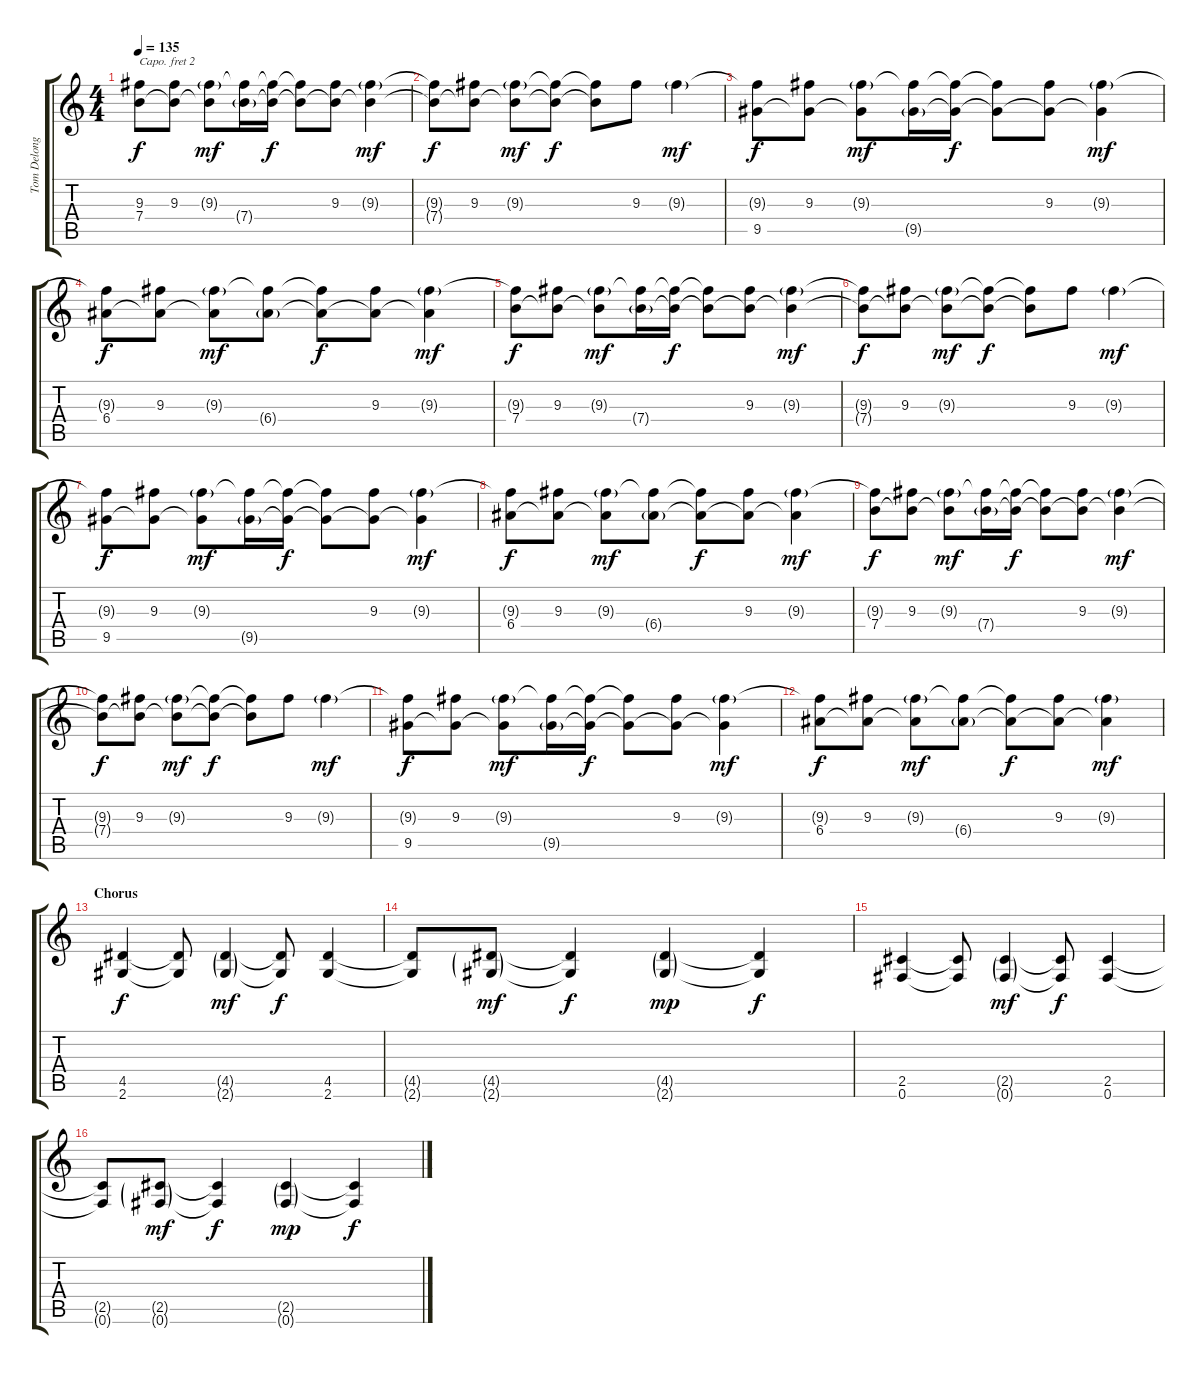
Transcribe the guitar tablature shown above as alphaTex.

\track ("Tom Delonge (Lead Guitar)" "Tom Delong") {instrument electricguitarclean}
\staff {score tabs}
\capo 2
\tuning (E4 B3 G3 D3 A2 E2) {hide}
\ts (4 4)
\tempo 135
\clef g2
\ks c
(9.3{t} 7.4).8{dy f} (9.3 7.4{t}).8 (9.3{g} 7.4{t}).8{dy mf} (9.3{t} 7.4{g}).16 (9.3{t} 7.4{t}).16{dy f} (9.3{t} 7.4{t}).8 (9.3 7.4{t}).8 (9.3{g} 7.4{t}).4{dy mf} |
(9.3{t} 7.4{t}).8{dy f} (9.3 7.4{t}).8 (9.3{g} 7.4{t}).8{dy mf} (9.3{t} 7.4{t}).8{dy f} (9.3{t} 7.4{t}).8 9.3.8 9.3{g}.4{dy mf} |
(9.3{t} 9.5).8{dy f} (9.3 9.5{t}).8 (9.3{g} 9.5{t}).8{dy mf} (9.3{t} 9.5{g}).16 (9.3{t} 9.5{t}).16{dy f} (9.3{t} 9.5{t}).8 (9.3 9.5{t}).8 (9.3{g} 9.5{t}).4{dy mf} |
(9.3{t} 6.4).8{dy f} (9.3 6.4{t}).8 (9.3{g} 6.4{t}).8{dy mf} (9.3{t} 6.4{g}).8 (9.3{t} 6.4{t}).8{dy f} (9.3 6.4{t}).8 (9.3{g} 6.4{t}).4{dy mf} |
(9.3{t} 7.4).8{dy f} (9.3 7.4{t}).8 (9.3{g} 7.4{t}).8{dy mf} (9.3{t} 7.4{g}).16 (9.3{t} 7.4{t}).16{dy f} (9.3{t} 7.4{t}).8 (9.3 7.4{t}).8 (9.3{g} 7.4{t}).4{dy mf} |
(9.3{t} 7.4{t}).8{dy f} (9.3 7.4{t}).8 (9.3{g} 7.4{t}).8{dy mf} (9.3{t} 7.4{t}).8{dy f} (9.3{t} 7.4{t}).8 9.3.8 9.3{g}.4{dy mf} |
(9.3{t} 9.5).8{dy f} (9.3 9.5{t}).8 (9.3{g} 9.5{t}).8{dy mf} (9.3{t} 9.5{g}).16 (9.3{t} 9.5{t}).16{dy f} (9.3{t} 9.5{t}).8 (9.3 9.5{t}).8 (9.3{g} 9.5{t}).4{dy mf} |
(9.3{t} 6.4).8{dy f} (9.3 6.4{t}).8 (9.3{g} 6.4{t}).8{dy mf} (9.3{t} 6.4{g}).8 (9.3{t} 6.4{t}).8{dy f} (9.3 6.4{t}).8 (9.3{g} 6.4{t}).4{dy mf} |
(9.3{t} 7.4).8{dy f} (9.3 7.4{t}).8 (9.3{g} 7.4{t}).8{dy mf} (9.3{t} 7.4{g}).16 (9.3{t} 7.4{t}).16{dy f} (9.3{t} 7.4{t}).8 (9.3 7.4{t}).8 (9.3{g} 7.4{t}).4{dy mf} |
(9.3{t} 7.4{t}).8{dy f} (9.3 7.4{t}).8 (9.3{g} 7.4{t}).8{dy mf} (9.3{t} 7.4{t}).8{dy f} (9.3{t} 7.4{t}).8 9.3.8 9.3{g}.4{dy mf} |
(9.3{t} 9.5).8{dy f} (9.3 9.5{t}).8 (9.3{g} 9.5{t}).8{dy mf} (9.3{t} 9.5{g}).16 (9.3{t} 9.5{t}).16{dy f} (9.3{t} 9.5{t}).8 (9.3 9.5{t}).8 (9.3{g} 9.5{t}).4{dy mf} |
(9.3{t} 6.4).8{dy f} (9.3 6.4{t}).8 (9.3{g} 6.4{t}).8{dy mf} (9.3{t} 6.4{g}).8 (9.3{t} 6.4{t}).8{dy f} (9.3 6.4{t}).8 (9.3{g} 6.4{t}).4{dy mf} |
\section ("" "Chorus")
(4.5 2.6).4{dy f} (4.5{t} 2.6{t}).8 (4.5{g} 2.6{g}).4{dy mf} (4.5{t} 2.6{t}).8{dy f} (4.5 2.6).4 |
(4.5{t} 2.6{t}).8 (4.5{g} 2.6{g}).8{dy mf} (4.5{t} 2.6{t}).4{dy f} (4.5{g} 2.6{g}).4{dy mp} (4.5{t} 2.6{t}).4{dy f} |
(2.5 0.6).4 (2.5{t} 0.6{t}).8 (2.5{g} 0.6{g}).4{dy mf} (2.5{t} 0.6{t}).8{dy f} (2.5 0.6).4 |
(2.5{t} 0.6{t}).8 (2.5{g} 0.6{g}).8{dy mf} (2.5{t} 0.6{t}).4{dy f} (2.5{g} 0.6{g}).4{dy mp} (2.5{t} 0.6{t}).4{dy f}
